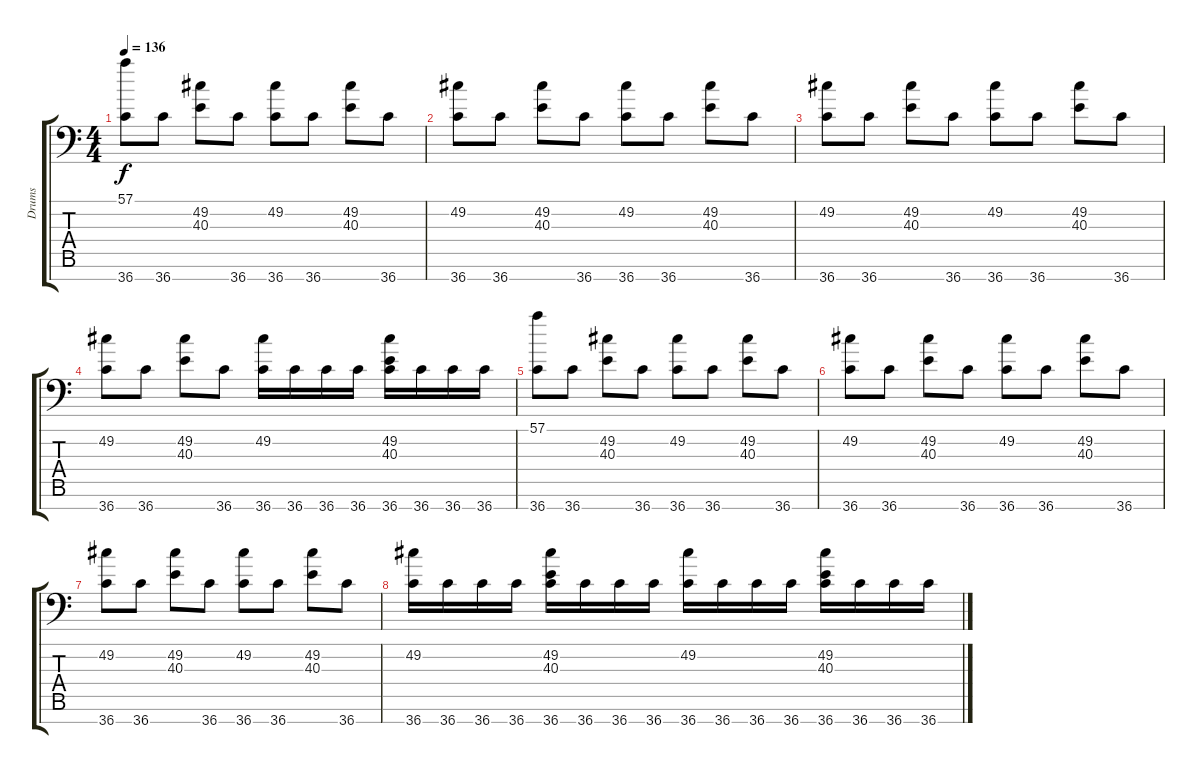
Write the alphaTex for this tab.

\track ("Drums" "Drums") {instrument acousticgrandpiano}
\staff {score tabs}
\tuning (C-1 C-1 C-1 C-1 C-1 C-1 C-1) {hide}
\ts (4 4)
\tempo 136
\clef f4
\ks c
(57.1 36.7).8{dy f} 36.7.8 (49.2 40.3).8 36.7.8 (49.2 36.7).8 36.7.8 (49.2 40.3).8 36.7.8 |
(49.2 36.7).8 36.7.8 (49.2 40.3).8 36.7.8 (49.2 36.7).8 36.7.8 (49.2 40.3).8 36.7.8 |
(49.2 36.7).8 36.7.8 (49.2 40.3).8 36.7.8 (49.2 36.7).8 36.7.8 (49.2 40.3).8 36.7.8 |
(49.2 36.7).8 36.7.8 (49.2 40.3).8 36.7.8 (49.2 36.7).16 36.7.16 36.7.16 36.7.16 (49.2 40.3 36.7).16 36.7.16 36.7.16 36.7.16 |
(57.1 36.7).8 36.7.8 (49.2 40.3).8 36.7.8 (49.2 36.7).8 36.7.8 (49.2 40.3).8 36.7.8 |
(49.2 36.7).8 36.7.8 (49.2 40.3).8 36.7.8 (49.2 36.7).8 36.7.8 (49.2 40.3).8 36.7.8 |
(49.2 36.7).8 36.7.8 (49.2 40.3).8 36.7.8 (49.2 36.7).8 36.7.8 (49.2 40.3).8 36.7.8 |
(49.2 36.7).16 36.7.16 36.7.16 36.7.16 (49.2 40.3 36.7).16 36.7.16 36.7.16 36.7.16 (49.2 36.7).16 36.7.16 36.7.16 36.7.16 (49.2 40.3 36.7).16 36.7.16 36.7.16 36.7.16
